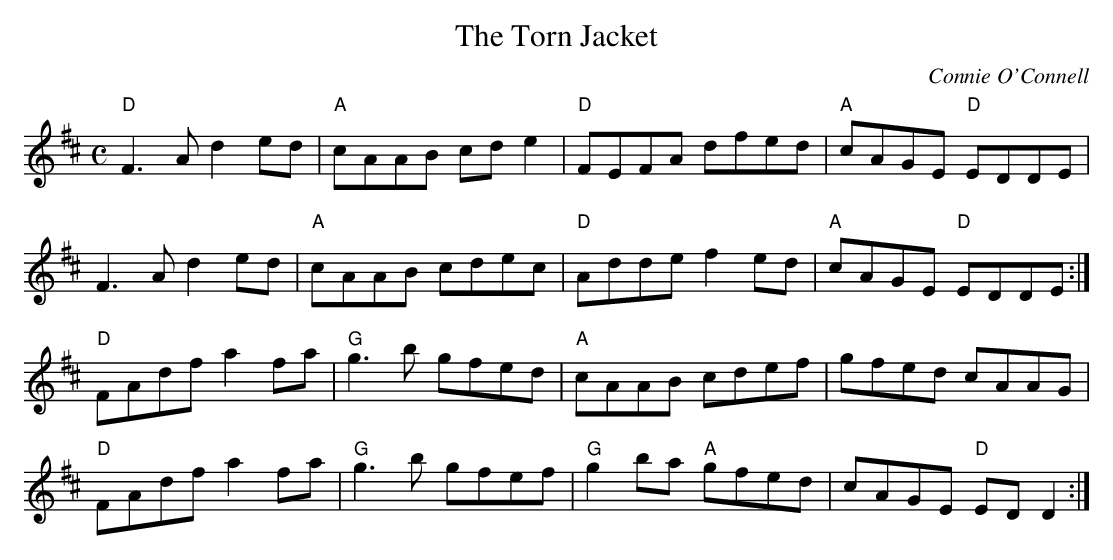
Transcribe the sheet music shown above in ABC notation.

X:1
T:The Torn Jacket
M:C
L:1/8
C:Connie O'Connell
K:D
"D"F3 A d2 ed|"A"cAAB cd e2|"D"FEFA dfed|"A"cAGE "D"EDDE|
F3 A d2 ed|"A"cAAB cdec|"D"Adde f2 ed|"A"cAGE "D"EDDE:|
"D"FAdf a2 fa|"G"g3 b gfed|"A"cAAB cdef|gfed cAAG|
"D"FAdf a2 fa|"G"g3 b gfef|"G"g2 ba "A"gfed|cAGE "D"ED D2:|
